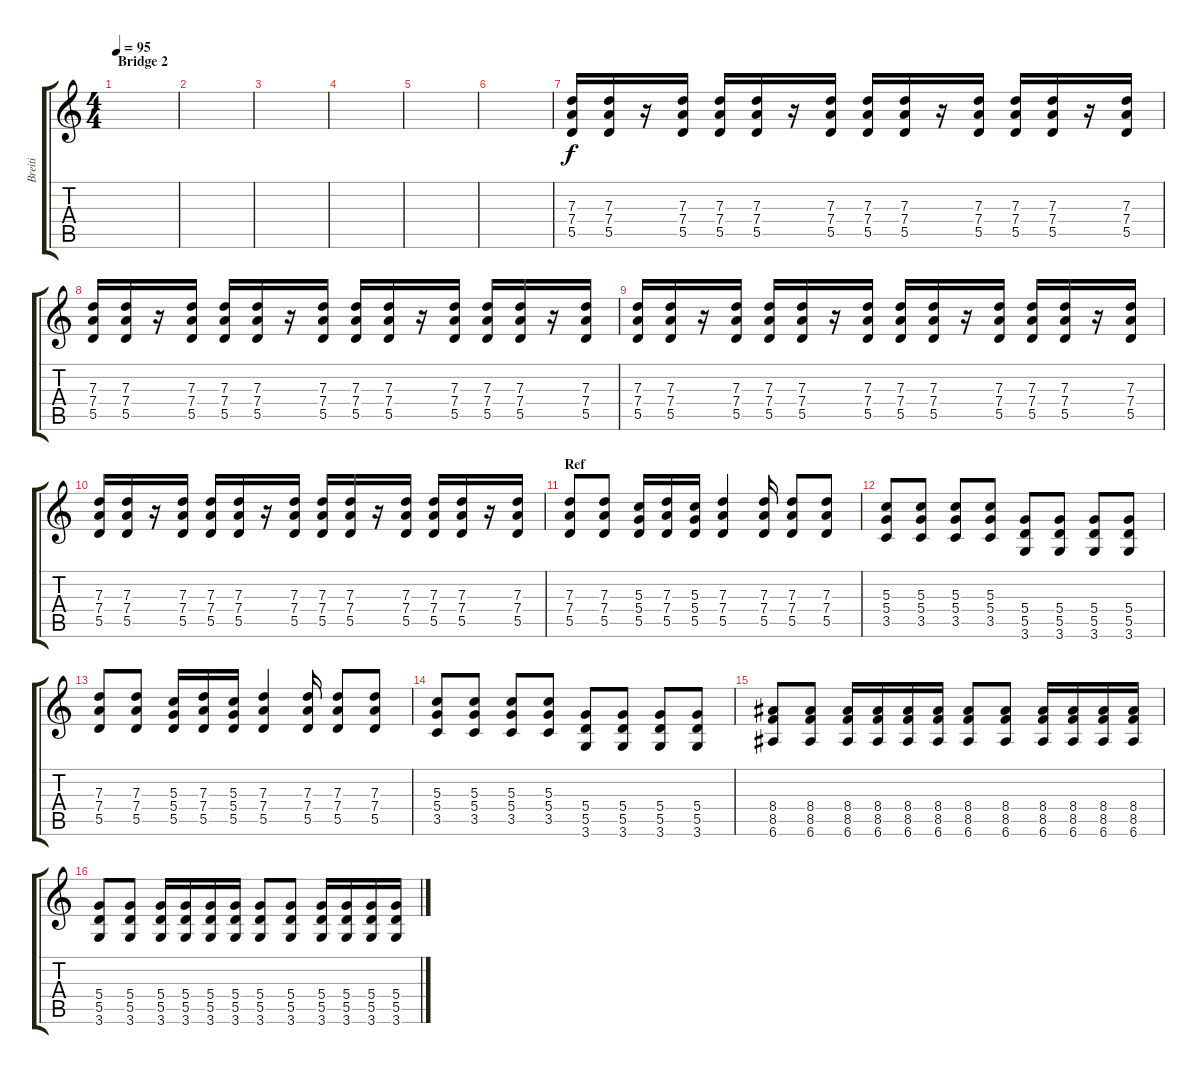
\track ("Breiti" "Breiti") {instrument distortionguitar}
\staff {score tabs}
\tuning (E4 B3 G3 D3 A2 E2) {hide}
\ts (4 4)
\section ("" "Bridge 2")
\tempo 95
\clef g2
\ks c
|
|
|
|
|
|
(7.3 7.4 5.5).16 (7.3 7.4 5.5).16 r.16 (7.3 7.4 5.5).16 (7.3 7.4 5.5).16 (7.3 7.4 5.5).16 r.16 (7.3 7.4 5.5).16 (7.3 7.4 5.5).16 (7.3 7.4 5.5).16 r.16 (7.3 7.4 5.5).16 (7.3 7.4 5.5).16 (7.3 7.4 5.5).16 r.16 (7.3 7.4 5.5).16 |
(7.3 7.4 5.5).16 (7.3 7.4 5.5).16 r.16 (7.3 7.4 5.5).16 (7.3 7.4 5.5).16 (7.3 7.4 5.5).16 r.16 (7.3 7.4 5.5).16 (7.3 7.4 5.5).16 (7.3 7.4 5.5).16 r.16 (7.3 7.4 5.5).16 (7.3 7.4 5.5).16 (7.3 7.4 5.5).16 r.16 (7.3 7.4 5.5).16 |
(7.3 7.4 5.5).16 (7.3 7.4 5.5).16 r.16 (7.3 7.4 5.5).16 (7.3 7.4 5.5).16 (7.3 7.4 5.5).16 r.16 (7.3 7.4 5.5).16 (7.3 7.4 5.5).16 (7.3 7.4 5.5).16 r.16 (7.3 7.4 5.5).16 (7.3 7.4 5.5).16 (7.3 7.4 5.5).16 r.16 (7.3 7.4 5.5).16 |
(7.3 7.4 5.5).16 (7.3 7.4 5.5).16 r.16 (7.3 7.4 5.5).16 (7.3 7.4 5.5).16 (7.3 7.4 5.5).16 r.16 (7.3 7.4 5.5).16 (7.3 7.4 5.5).16 (7.3 7.4 5.5).16 r.16 (7.3 7.4 5.5).16 (7.3 7.4 5.5).16 (7.3 7.4 5.5).16 r.16 (7.3 7.4 5.5).16 |
\section ("" "Ref")
(7.3 7.4 5.5).8 (7.3 7.4 5.5).8 (5.3 5.4 5.5).16 (7.3 7.4 5.5).16 (5.3 5.4 5.5).16 (7.3 7.4 5.5).4 (7.3 7.4 5.5).16 (7.3 7.4 5.5).8 (7.3 7.4 5.5).8 |
(5.3 5.4 3.5).8 (5.3 5.4 3.5).8 (5.3 5.4 3.5).8 (5.3 5.4 3.5).8 (5.4 5.5 3.6).8 (5.4 5.5 3.6).8 (5.4 5.5 3.6).8 (5.4 5.5 3.6).8 |
(7.3 7.4 5.5).8 (7.3 7.4 5.5).8 (5.3 5.4 5.5).16 (7.3 7.4 5.5).16 (5.3 5.4 5.5).16 (7.3 7.4 5.5).4 (7.3 7.4 5.5).16 (7.3 7.4 5.5).8 (7.3 7.4 5.5).8 |
(5.3 5.4 3.5).8 (5.3 5.4 3.5).8 (5.3 5.4 3.5).8 (5.3 5.4 3.5).8 (5.4 5.5 3.6).8 (5.4 5.5 3.6).8 (5.4 5.5 3.6).8 (5.4 5.5 3.6).8 |
(8.4 8.5 6.6).8 (8.4 8.5 6.6).8 (8.4 8.5 6.6).16 (8.4 8.5 6.6).16 (8.4 8.5 6.6).16 (8.4 8.5 6.6).16 (8.4 8.5 6.6).8 (8.4 8.5 6.6).8 (8.4 8.5 6.6).16 (8.4 8.5 6.6).16 (8.4 8.5 6.6).16 (8.4 8.5 6.6).16 |
(5.4 5.5 3.6).8 (5.4 5.5 3.6).8 (5.4 5.5 3.6).16 (5.4 5.5 3.6).16 (5.4 5.5 3.6).16 (5.4 5.5 3.6).16 (5.4 5.5 3.6).8 (5.4 5.5 3.6).8 (5.4 5.5 3.6).16 (5.4 5.5 3.6).16 (5.4 5.5 3.6).16 (5.4 5.5 3.6).16
